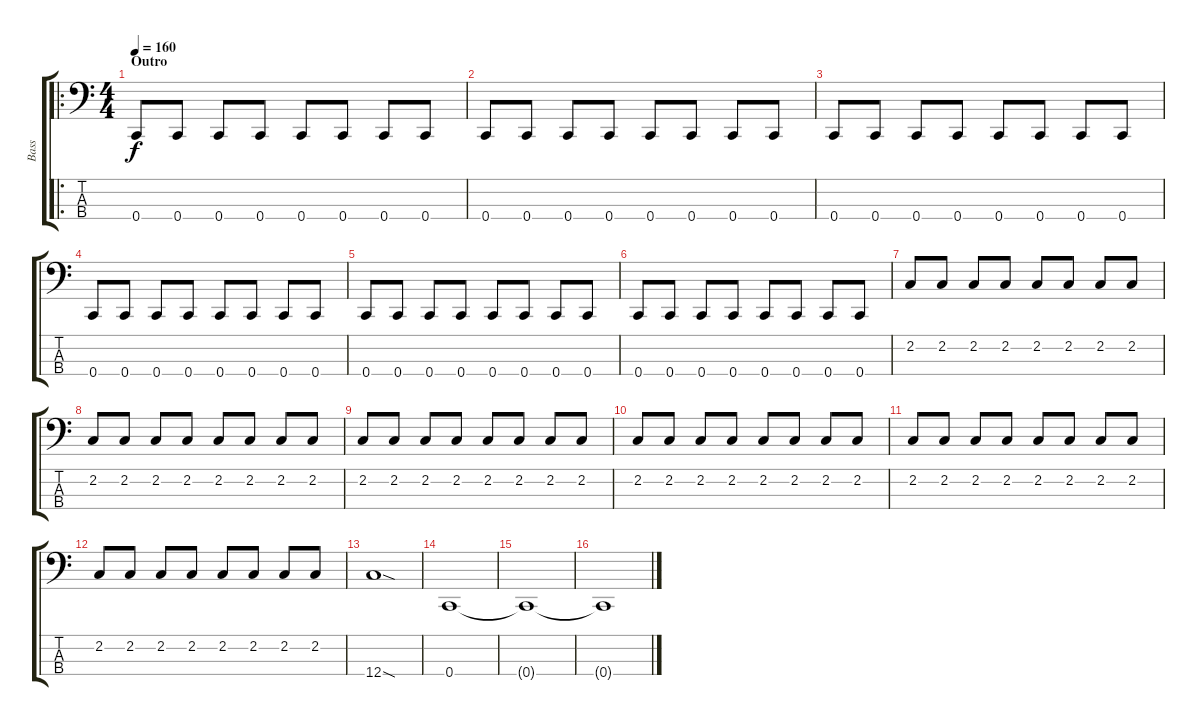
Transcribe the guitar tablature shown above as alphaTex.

\track ("Bass" "Bass") {instrument electricbassfinger}
\staff {score tabs}
\tuning (Eb2 Bb1 F1 C1) {hide}
\ro
\ts (4 4)
\section ("" "Outro")
\tempo 160
\clef f4
\ks c
0.4.8{dy f} 0.4.8 0.4.8 0.4.8 0.4.8 0.4.8 0.4.8 0.4.8 |
0.4.8 0.4.8 0.4.8 0.4.8 0.4.8 0.4.8 0.4.8 0.4.8 |
0.4.8 0.4.8 0.4.8 0.4.8 0.4.8 0.4.8 0.4.8 0.4.8 |
0.4.8 0.4.8 0.4.8 0.4.8 0.4.8 0.4.8 0.4.8 0.4.8 |
0.4.8 0.4.8 0.4.8 0.4.8 0.4.8 0.4.8 0.4.8 0.4.8 |
0.4.8 0.4.8 0.4.8 0.4.8 0.4.8 0.4.8 0.4.8 0.4.8 |
2.2.8 2.2.8 2.2.8 2.2.8 2.2.8 2.2.8 2.2.8 2.2.8 |
2.2.8 2.2.8 2.2.8 2.2.8 2.2.8 2.2.8 2.2.8 2.2.8 |
2.2.8 2.2.8 2.2.8 2.2.8 2.2.8 2.2.8 2.2.8 2.2.8 |
2.2.8 2.2.8 2.2.8 2.2.8 2.2.8 2.2.8 2.2.8 2.2.8 |
2.2.8 2.2.8 2.2.8 2.2.8 2.2.8 2.2.8 2.2.8 2.2.8 |
2.2.8 2.2.8 2.2.8 2.2.8 2.2.8 2.2.8 2.2.8 2.2.8 |
12.4{sod}.1 |
0.4.1 |
0.4{t}.1 |
0.4{t}.1
